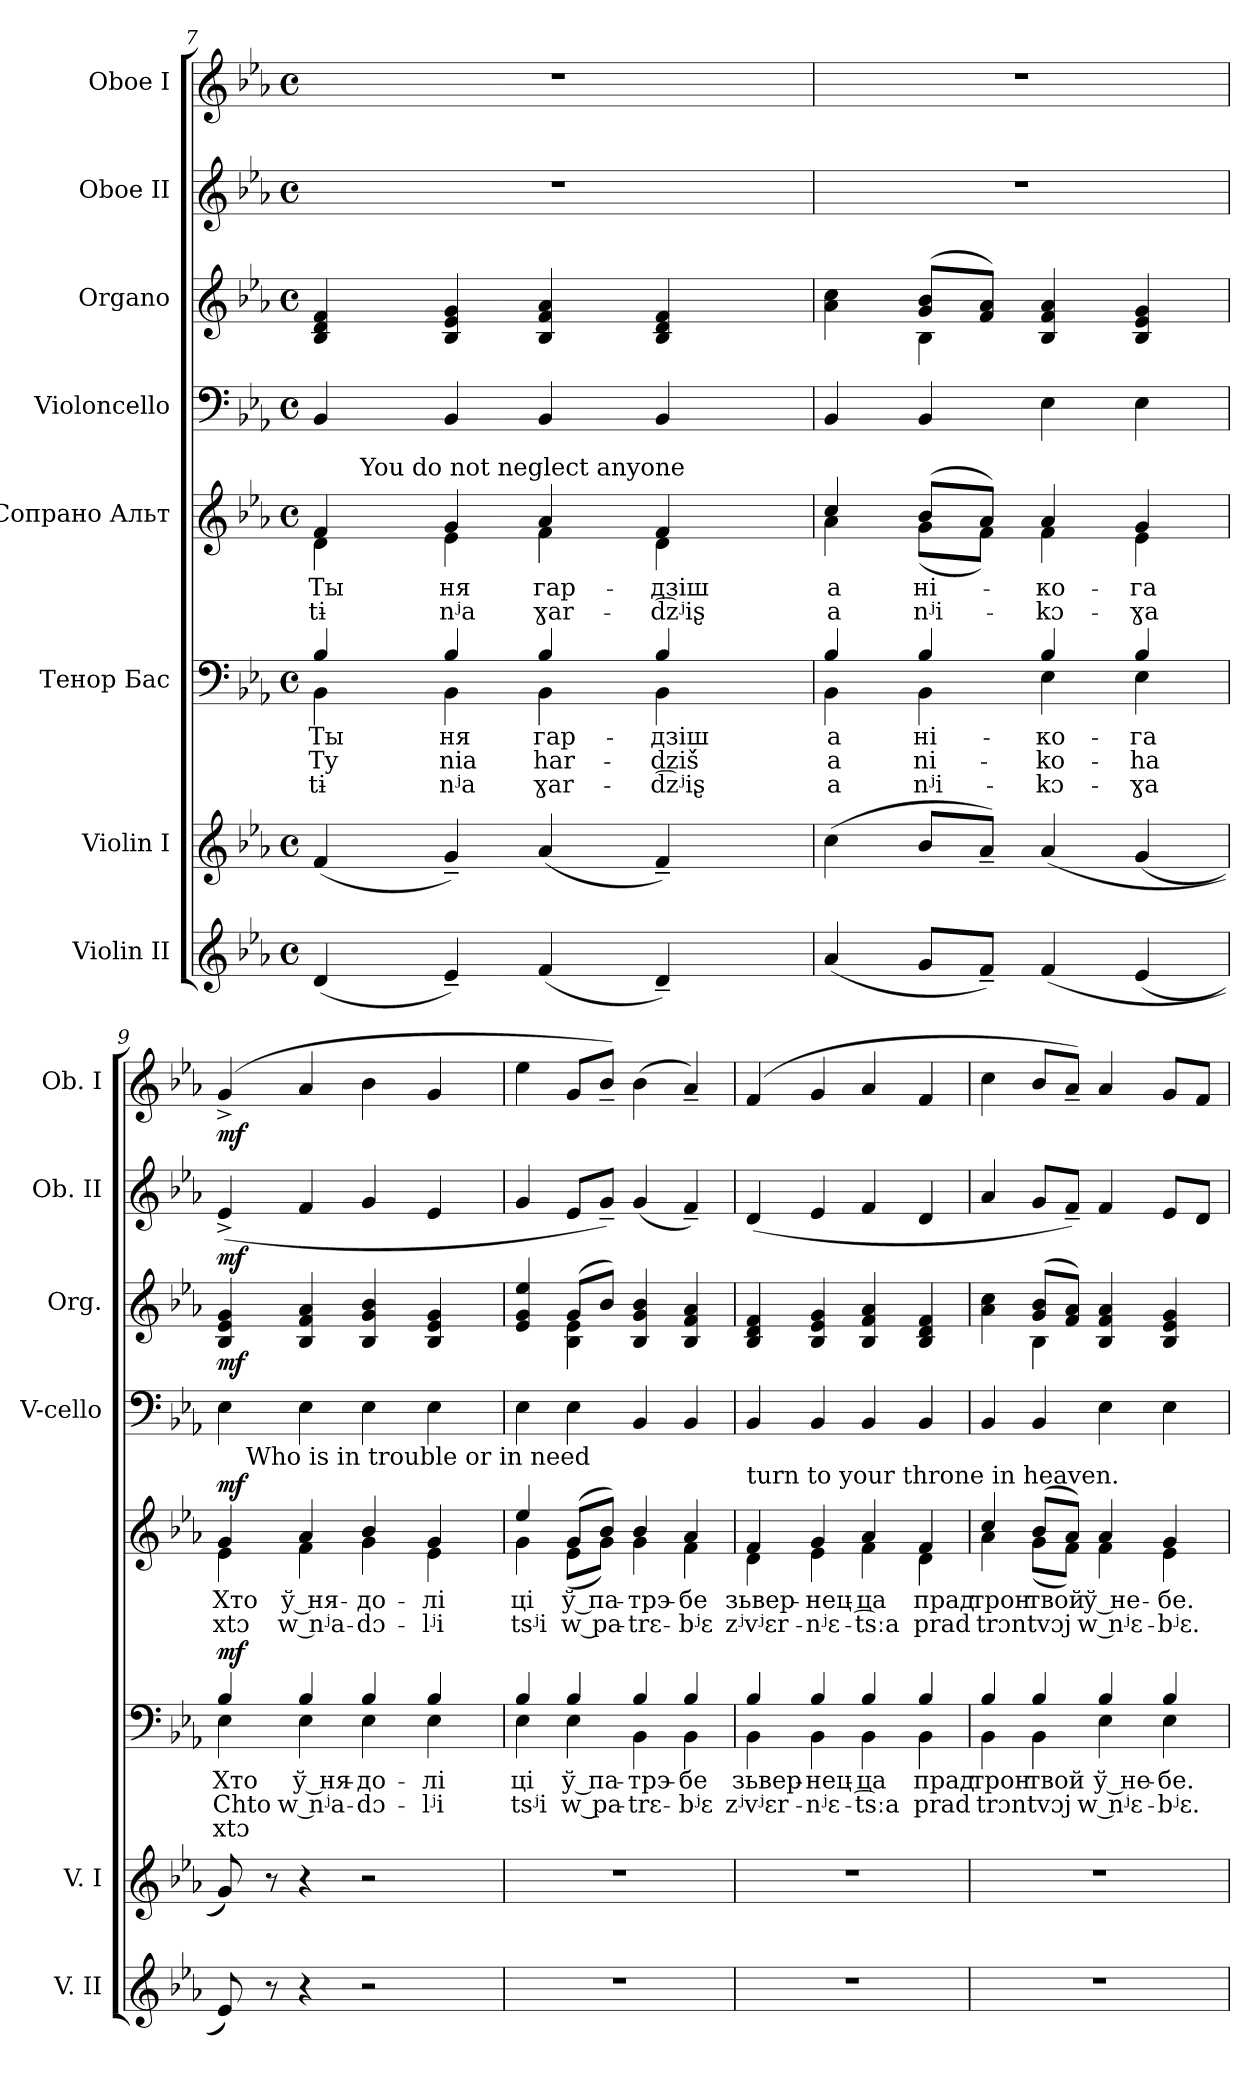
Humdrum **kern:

**kern	**kern	**kern	**text	**text	**text	**dynam	**kern	**text	**text	**dynam	**kern	**kern	**dynam	**kern	**dynam	**kern	**dynam
*part8	*part7	*part6	*part6	*part6	*part6	*part6	*part5	*part5	*part5	*part5	*part4	*part3	*part3	*part2	*part2	*part1	*part1
*staff8	*staff7	*staff6	*staff6	*staff6	*staff6	*staff6	*staff5	*staff5	*staff5	*staff5	*staff4	*staff3	*staff3	*staff2	*staff2	*staff1	*staff1
*I"Violin II	*I"Violin I	*I"Тенор Бас	*	*	*	*	*I"Сопрано Альт	*	*	*	*I"Violoncello	*I"Organo	*	*I"Oboe II	*	*I"Oboe I	*
*I'V. II	*I'V. I	*	*	*	*	*	*	*	*	*	*I'V-cello	*I'Org.	*	*I'Ob. II	*	*I'Ob. I	*
*clefG2	*clefG2	*clefF4	*	*	*	*	*clefG2	*	*	*	*clefF4	*clefG2	*	*clefG2	*	*clefG2	*
*k[b-e-a-]	*k[b-e-a-]	*k[b-e-a-]	*	*	*	*	*k[b-e-a-]	*	*	*	*k[b-e-a-]	*k[b-e-a-]	*	*k[b-e-a-]	*	*k[b-e-a-]	*
*E-:	*E-:	*E-:	*	*	*	*	*E-:	*	*	*	*E-:	*E-:	*	*E-:	*	*E-:	*
*M4/4	*M4/4	*M4/4	*	*	*	*	*M4/4	*	*	*	*M4/4	*M4/4	*	*M4/4	*	*M4/4	*
*met(c)	*met(c)	*met(c)	*	*	*	*	*met(c)	*	*	*	*met(c)	*met(c)	*	*met(c)	*	*met(c)	*
=7	=7	=7	=7	=7	=7	=7	=7	=7	=7	=7	=7	=7	=7	=7	=7	=7	=7
!	!	!	!LO:LY:b:color=#000000	!LO:LY:b:color=#000000	!LO:LY:b:color=#000000	!	!	!	!	!	!	!	!	!	!	!	!
*	*	*^	*	*	*	*	*	*	*	*	*	*	*	*	*	*	*
!	!	!	!	!	!	!	!	!	!LO:LY:b:color=#000000	!LO:LY:b:color=#000000	!	!	!	!	!	!	!	!
*	*	*	*	*	*	*	*	*^	*	*	*	*	*	*	*	*	*	*
!	!	!	!	!	!	!	!	!	!	!LO:LY:b:color=#000000	!	!	!	!	!	!	!	!	!
*	*	*	*	*	*	*	*	*	*^	*	*	*	*	*	*	*	*	*	*
(4di/	(4fi/	4B-i/	4BB-i\	Ты	Ty	tɨ	.	4fi/	4di\	32ryy	Ты	tɨ	.	4BB-i/	4B-i/ 4di 4fi	.	1r	.	1r	.
.	.	.	.	.	.	.	.	.	.	128ryy	.	.	.	.	.	.	.	.	.	.
.	.	.	.	.	.	.	.	.	.	256ryy	.	.	.	.	.	.	.	.	.	.
.	.	.	.	.	.	.	.	.	.	1024ryy	.	.	.	.	.	.	.	.	.	.
!	!	!	!	!	!	!	!	!	!	!LO:TX:a:t=You do not neglect anyone	!	!	!	!	!	!	!	!	!	!
.	.	.	.	.	.	.	.	.	.	2ryy	.	.	.	.	.	.	.	.	.	.
!	!	!	!	!LO:LY:b:color=#000000	!LO:LY:b:color=#000000	!LO:LY:b:color=#000000	!	!	!	!	!	!	!	!	!	!	!	!	!	!
!	!	!	!	!	!	!	!	!	!	!	!LO:LY:b:color=#000000	!LO:LY:b:color=#000000	!	!	!	!	!	!	!	!
!	!	!	!	!	!	!	!	!	!	!	!LO:LY:b:color=#000000	!	!	!	!	!	!	!	!	!
4e-~i/)	4g~i/)	4B-i/	4BB-i\	ня	nia	nʲa	.	4gi/	4e-i\	.	ня	nʲa	.	4BB-i/	4B-i/ 4e-i 4gi	.	.	.	.	.
!	!	!	!	!LO:LY:b:color=#000000	!LO:LY:b:color=#000000	!LO:LY:b:color=#000000	!	!	!	!	!	!	!	!	!	!	!	!	!	!
!	!	!	!	!	!	!	!	!	!	!	!LO:LY:b:color=#000000	!LO:LY:b:color=#000000	!	!	!	!	!	!	!	!
!	!	!	!	!	!	!	!	!	!	!	!LO:LY:b:color=#000000	!	!	!	!	!	!	!	!	!
(4fi/	(4a-i/	4B-i/	4BB-i\	гар-	har-	ɣar-	.	4a-i/	4fi\	.	гар-	ɣar-	.	4BB-i/	4B-i/ 4fi 4a-i	.	.	.	.	.
.	.	.	.	.	.	.	.	.	.	4ryy	.	.	.	.	.	.	.	.	.	.
!	!	!	!	!LO:LY:b:color=#000000	!LO:LY:b:color=#000000	!LO:LY:b:color=#000000	!	!	!	!	!	!	!	!	!	!	!	!	!	!
!	!	!	!	!	!	!	!	!	!	!	!LO:LY:b:color=#000000	!LO:LY:b:color=#000000	!	!	!	!	!	!	!	!
!	!	!	!	!	!	!	!	!	!	!	!LO:LY:b:color=#000000	!	!	!	!	!	!	!	!	!
4d~i/)	4f~i/)	4B-i/	4BB-i\	-дзіш	-dziš́	-d͡zʲiʂ	.	4fi/	4di\	.	-дзіш	-d͡zʲiʂ	.	4BB-i/	4B-i/ 4di 4fi	.	.	.	.	.
.	.	.	.	.	.	.	.	.	.	8ryy	.	.	.	.	.	.	.	.	.	.
.	.	.	.	.	.	.	.	.	.	16ryy	.	.	.	.	.	.	.	.	.	.
.	.	.	.	.	.	.	.	.	.	64ryy	.	.	.	.	.	.	.	.	.	.
.	.	.	.	.	.	.	.	.	.	512.ryy	.	.	.	.	.	.	.	.	.	.
*	*	*	*	*	*	*	*	*v	*v	*v	*	*	*	*	*	*	*	*	*	*
=8	=8	=8	=8	=8	=8	=8	=8	=8	=8	=8	=8	=8	=8	=8	=8	=8	=8	=8
*	*	*	*	*	*	*	*	*^	*	*	*	*	*	*	*	*	*	*
*	*	*	*	*	*	*	*	*	*^	*	*	*	*	*	*	*	*	*	*
!	!	!	!	!LO:LY:b:color=#000000	!LO:LY:b:color=#000000	!LO:LY:b:color=#000000	!	!	!	!	!	!	!	!	!	!	!	!	!	!
*	*	*	*	*	*	*	*	*v	*v	*v	*	*	*	*	*	*	*	*	*	*
*	*	*	*	*	*	*	*	*^	*	*	*	*	*	*	*	*	*	*
*	*	*	*	*	*	*	*	*	*^	*	*	*	*	*	*	*	*	*	*
!	!	!	!	!	!	!	!	!	!	!	!LO:LY:b:color=#000000	!LO:LY:b:color=#000000	!	!	!	!	!	!	!	!
*	*	*	*	*	*	*	*	*	*v	*v	*	*	*	*	*	*	*	*	*	*
*	*	*	*	*	*	*	*	*	*^	*	*	*	*	*	*	*	*	*	*
!	!	!	!	!	!	!	!	!	!	!	!LO:LY:b:color=#000000	!	!	!	!	!	!	!	!	!
*	*	*	*	*	*	*	*	*	*v	*v	*	*	*	*	*^	*	*	*	*	*
(4a-i/	(4cci\	4B-i/	4BB-i\	а	a	a	.	4cci/	4a-i\	а	a	.	4BB-i/	4a-i\ 4cci	4ryy	.	1r	.	1r	.
!	!	!	!	!LO:LY:b:color=#000000	!LO:LY:b:color=#000000	!LO:LY:b:color=#000000	!	!	!	!	!	!	!	!	!	!	!	!	!	!
!	!	!	!	!	!	!	!	!	!	!LO:LY:b:color=#000000	!LO:LY:b:color=#000000	!	!	!	!	!	!	!	!	!
!	!	!	!	!	!	!	!	!	!	!LO:LY:b:color=#000000	!	!	!	!	!	!	!	!	!	!
8gi/L	8b-i/L	4B-i/	4BB-i\	ні-	ni-	nʲi-	.	(8b-i/L	(8gi\L	ні-	nʲi-	.	4BB-i/	(8gi/ 8b-iL	4B-i\	.	.	.	.	.
8f~i/J)	8a-~i/J)	.	.	.	.	.	.	8a-i/J)	8fi\J)	.	.	.	.	8fi/ 8a-iJ)	.	.	.	.	.	.
!	!	!	!	!LO:LY:b:color=#000000	!LO:LY:b:color=#000000	!LO:LY:b:color=#000000	!	!	!	!	!	!	!	!	!	!	!	!	!	!
!	!	!	!	!	!	!	!	!	!	!LO:LY:b:color=#000000	!LO:LY:b:color=#000000	!	!	!	!	!	!	!	!	!
!	!	!	!	!	!	!	!	!	!	!LO:LY:b:color=#000000	!	!	!	!	!	!	!	!	!	!
(4fi/	(4a-i/	4B-i/	4E-i\	-ко-	-ko-	-kɔ-	.	4a-i/	4fi\	-ко-	-kɔ-	.	4E-i\	4B-i/ 4fi 4a-i	2ryy	.	.	.	.	.
!	!	!	!	!LO:LY:b:color=#000000	!LO:LY:b:color=#000000	!LO:LY:b:color=#000000	!	!	!	!	!	!	!	!	!	!	!	!	!	!
!	!	!	!	!	!	!	!	!	!	!LO:LY:b:color=#000000	!LO:LY:b:color=#000000	!	!	!	!	!	!	!	!	!
!	!	!	!	!	!	!	!	!	!	!LO:LY:b:color=#000000	!	!	!	!	!	!	!	!	!	!
(4e-i/	(4gi/	4B-i/	4E-i\	-га	-ha	-ɣa	.	4gi/	4e-i\	-га	-ɣa	.	4E-i\	4B-i/ 4e-i 4gi	.	.	.	.	.	.
*	*	*	*	*	*	*	*	*v	*v	*	*	*	*	*v	*v	*	*	*	*	*
!!LO:PB:g=z
=9	=9	=9	=9	=9	=9	=9	=9	=9	=9	=9	=9	=9	=9	=9	=9	=9	=9	=9
*	*	*	*	*	*	*	*	*^	*	*	*	*	*	*	*	*	*	*
!	!	!	!	!LO:LY:b:color=#000000	!LO:LY:b:color=#000000	!LO:LY:b:color=#000000	!	!	!	!	!	!	!	!	!	!	!	!	!
*	*	*	*	*	*	*	*	*v	*v	*	*	*	*	*	*	*	*	*	*
*	*	*	*	*	*	*	*	*^	*	*	*	*	*	*	*	*	*	*
!	!	!	!	!	!	!	!	!	!	!LO:LY:b:color=#000000	!LO:LY:b:color=#000000	!	!	!	!	!	!	!	!
!	!	!	!	!	!	!	!	!	!	!LO:LY:b:color=#000000	!	!	!	!	!	!	!	!	!
*	*	*	*	*	*	*	*	*	*^	*	*	*	*	*	*	*	*	*	*
8e-i/))	8gi/))	4B-i/	4E-i\	Хто	Chto	xtɔ	mf	4gi/	4e-i\	16ryy	Хто	xtɔ	mf	4E-i\	4B-i/ 4e-i 4gi	mf	(4e-^i/	mf	(4g^i/	mf
.	.	.	.	.	.	.	.	.	.	128ryy	.	.	.	.	.	.	.	.	.	.
!	!	!	!	!	!	!	!	!	!	!LO:TX:a:t=Who is in trouble or in need	!	!	!	!	!	!	!	!	!	!
.	.	.	.	.	.	.	.	.	.	2ryy	.	.	.	.	.	.	.	.	.	.
8r	8r	.	.	.	.	.	.	.	.	.	.	.	.	.	.	.	.	.	.	.
!	!	!	!	!LO:LY:b:color=#000000	!LO:LY:b:color=#000000	!	!	!	!	!	!	!	!	!	!	!	!	!	!	!
!	!	!	!	!LO:LY:b:color=#000000	!	!	!	!	!	!	!	!	!	!	!	!	!	!	!	!
!	!	!	!	!	!	!	!	!	!	!	!LO:LY:b:color=#000000	!LO:LY:b:color=#000000	!	!	!	!	!	!	!	!
!	!	!	!	!	!	!	!	!	!	!	!LO:LY:b:color=#000000	!	!	!	!	!	!	!	!	!
4r	4r	4B-i/	4E-i\	ў ня-	w nʲa-	.	.	4a-i/	4fi\	.	ў ня-	w nʲa-	.	4E-i\	4B-i/ 4fi 4a-i	.	4fi/	.	4a-i/	.
!	!	!	!	!LO:LY:b:color=#000000	!LO:LY:b:color=#000000	!	!	!	!	!	!	!	!	!	!	!	!	!	!	!
!	!	!	!	!LO:LY:b:color=#000000	!	!	!	!	!	!	!	!	!	!	!	!	!	!	!	!
!	!	!	!	!	!	!	!	!	!	!	!LO:LY:b:color=#000000	!LO:LY:b:color=#000000	!	!	!	!	!	!	!	!
!	!	!	!	!	!	!	!	!	!	!	!LO:LY:b:color=#000000	!	!	!	!	!	!	!	!	!
2r	2r	4B-i/	4E-i\	-до-	-dɔ-	.	.	4b-i/	4gi\	.	-до-	-dɔ-	.	4E-i\	4B-i/ 4gi 4b-i	.	4gi/	.	4b-i\	.
.	.	.	.	.	.	.	.	.	.	4ryy	.	.	.	.	.	.	.	.	.	.
!	!	!	!	!LO:LY:b:color=#000000	!LO:LY:b:color=#000000	!	!	!	!	!	!	!	!	!	!	!	!	!	!	!
!	!	!	!	!LO:LY:b:color=#000000	!	!	!	!	!	!	!	!	!	!	!	!	!	!	!	!
!	!	!	!	!	!	!	!	!	!	!	!LO:LY:b:color=#000000	!LO:LY:b:color=#000000	!	!	!	!	!	!	!	!
!	!	!	!	!	!	!	!	!	!	!	!LO:LY:b:color=#000000	!	!	!	!	!	!	!	!	!
.	.	4B-i/	4E-i\	-лі	-lʲi	.	.	4gi/	4e-i\	.	-лі	-lʲi	.	4E-i\	4B-i/ 4e-i 4gi	.	4e-i/	.	4gi/	.
.	.	.	.	.	.	.	.	.	.	8ryy	.	.	.	.	.	.	.	.	.	.
.	.	.	.	.	.	.	.	.	.	32..ryy	.	.	.	.	.	.	.	.	.	.
*	*	*	*	*	*	*	*	*v	*v	*v	*	*	*	*	*	*	*	*	*	*
=10	=10	=10	=10	=10	=10	=10	=10	=10	=10	=10	=10	=10	=10	=10	=10	=10	=10	=10
*	*	*	*	*	*	*	*	*^	*	*	*	*	*	*	*	*	*	*
*	*	*	*	*	*	*	*	*	*^	*	*	*	*	*	*	*	*	*	*
!	!	!	!	!LO:LY:b:color=#000000	!LO:LY:b:color=#000000	!	!	!	!	!	!	!	!	!	!	!	!	!	!	!
*	*	*	*	*	*	*	*	*v	*v	*v	*	*	*	*	*	*	*	*	*	*
*	*	*	*	*	*	*	*	*^	*	*	*	*	*	*	*	*	*	*
*	*	*	*	*	*	*	*	*	*^	*	*	*	*	*	*	*	*	*	*
!	!	!	!	!LO:LY:b:color=#000000	!	!	!	!	!	!	!	!	!	!	!	!	!	!	!	!
*	*	*	*	*	*	*	*	*v	*v	*v	*	*	*	*	*	*	*	*	*	*
*	*	*	*	*	*	*	*	*^	*	*	*	*	*	*	*	*	*	*
*	*	*	*	*	*	*	*	*	*^	*	*	*	*	*	*	*	*	*	*
!	!	!	!	!	!	!	!	!	!	!	!LO:LY:b:color=#000000	!LO:LY:b:color=#000000	!	!	!	!	!	!	!	!
*	*	*	*	*	*	*	*	*	*v	*v	*	*	*	*	*	*	*	*	*	*
*	*	*	*	*	*	*	*	*	*^	*	*	*	*	*	*	*	*	*	*
!	!	!	!	!	!	!	!	!	!	!	!LO:LY:b:color=#000000	!	!	!	!	!	!	!	!	!
*	*	*	*	*	*	*	*	*	*v	*v	*	*	*	*	*^	*	*	*	*	*
1r	1r	4B-i/	4E-i\	ці	tsʲi	.	.	4ee-i/	4gi\	ці	tsʲi	.	4E-i\	4e-i/ 4gi 4ee-i	4ryy	.	4gi/	.	4ee-i\	.
!	!	!	!	!LO:LY:b:color=#000000	!LO:LY:b:color=#000000	!	!	!	!	!	!	!	!	!	!	!	!	!	!	!
!	!	!	!	!LO:LY:b:color=#000000	!	!	!	!	!	!	!	!	!	!	!	!	!	!	!	!
!	!	!	!	!	!	!	!	!	!	!LO:LY:b:color=#000000	!LO:LY:b:color=#000000	!	!	!	!	!	!	!	!	!
!	!	!	!	!	!	!	!	!	!	!LO:LY:b:color=#000000	!	!	!	!	!	!	!	!	!	!
.	.	4B-i/	4E-i\	ў па-	w pa-	.	.	(8gi/L	(8e-i\L	ў па-	w pa-	.	4E-i\	(8gi/L	4B-i\ 4e-i	.	8e-i/L	.	8gi/L	.
.	.	.	.	.	.	.	.	8b-i/J)	8gi\J)	.	.	.	.	8b-i/J)	.	.	8g~i/J)	.	8b-~i/J)	.
!	!	!	!	!LO:LY:b:color=#000000	!LO:LY:b:color=#000000	!	!	!	!	!	!	!	!	!	!	!	!	!	!	!
!	!	!	!	!LO:LY:b:color=#000000	!	!	!	!	!	!	!	!	!	!	!	!	!	!	!	!
!	!	!	!	!	!	!	!	!	!	!LO:LY:b:color=#000000	!LO:LY:b:color=#000000	!	!	!	!	!	!	!	!	!
!	!	!	!	!	!	!	!	!	!	!LO:LY:b:color=#000000	!	!	!	!	!	!	!	!	!	!
.	.	4B-i/	4BB-i\	-трэ-	-trɛ-	.	.	4b-i/	4gi\	-трэ-	-trɛ-	.	4BB-i/	4B-i/ 4gi 4b-i	2ryy	.	(4gi/	.	(4b-i\	.
!	!	!	!	!LO:LY:b:color=#000000	!LO:LY:b:color=#000000	!	!	!	!	!	!	!	!	!	!	!	!	!	!	!
!	!	!	!	!LO:LY:b:color=#000000	!	!	!	!	!	!	!	!	!	!	!	!	!	!	!	!
!	!	!	!	!	!	!	!	!	!	!LO:LY:b:color=#000000	!LO:LY:b:color=#000000	!	!	!	!	!	!	!	!	!
!	!	!	!	!	!	!	!	!	!	!LO:LY:b:color=#000000	!	!	!	!	!	!	!	!	!	!
.	.	4B-i/	4BB-i\	-бе	-bʲɛ	.	.	4a-i/	4fi\	-бе	-bʲɛ	.	4BB-i/	4B-i/ 4fi 4a-i	.	.	4f~i/)	.	4a-~i/)	.
*	*	*	*	*	*	*	*	*	*	*	*	*	*	*v	*v	*	*	*	*	*
=11	=11	=11	=11	=11	=11	=11	=11	=11	=11	=11	=11	=11	=11	=11	=11	=11	=11	=11	=11
!	!	!	!	!LO:LY:b:color=#000000	!LO:LY:b:color=#000000	!	!	!	!	!	!	!	!	!	!	!	!	!	!
!	!	!	!	!LO:LY:b:color=#000000	!	!	!	!	!	!	!	!	!	!	!	!	!	!	!
!	!	!	!	!	!	!	!	!	!	!LO:LY:b:color=#000000	!LO:LY:b:color=#000000	!	!	!	!	!	!	!	!
!	!	!	!	!	!	!	!	!LO:TX:a:t=turn to your throne in heaven.	!	!	!	!	!	!	!	!	!	!	!
!	!	!	!	!	!	!	!	!	!	!LO:LY:b:color=#000000	!	!	!	!	!	!	!	!	!
1r	1r	4B-i/	4BB-i\	зьвер-	zʲvʲɛr-	.	.	4fi/	4di\	зьвер-	zʲvʲɛr-	.	4BB-i/	4B-i/ 4di 4fi	.	(4di/	.	(4fi/	.
!	!	!	!	!LO:LY:b:color=#000000	!LO:LY:b:color=#000000	!	!	!	!	!	!	!	!	!	!	!	!	!	!
!	!	!	!	!LO:LY:b:color=#000000	!	!	!	!	!	!	!	!	!	!	!	!	!	!	!
!	!	!	!	!	!	!	!	!	!	!LO:LY:b:color=#000000	!LO:LY:b:color=#000000	!	!	!	!	!	!	!	!
!	!	!	!	!	!	!	!	!	!	!LO:LY:b:color=#000000	!	!	!	!	!	!	!	!	!
.	.	4B-i/	4BB-i\	-нец-	-nʲɛ-	.	.	4gi/	4e-i\	-нец-	-nʲɛ-	.	4BB-i/	4B-i/ 4e-i 4gi	.	4e-i/	.	4gi/	.
!	!	!	!	!LO:LY:b:color=#000000	!LO:LY:b:color=#000000	!	!	!	!	!	!	!	!	!	!	!	!	!	!
!	!	!	!	!LO:LY:b:color=#000000	!	!	!	!	!	!	!	!	!	!	!	!	!	!	!
!	!	!	!	!	!	!	!	!	!	!LO:LY:b:color=#000000	!LO:LY:b:color=#000000	!	!	!	!	!	!	!	!
!	!	!	!	!	!	!	!	!	!	!LO:LY:b:color=#000000	!	!	!	!	!	!	!	!	!
.	.	4B-i/	4BB-i\	-ца	-t͡sːa	.	.	4a-i/	4fi\	-ца	-t͡sːa	.	4BB-i/	4B-i/ 4fi 4a-i	.	4fi/	.	4a-i/	.
!	!	!	!	!LO:LY:b:color=#000000	!LO:LY:b:color=#000000	!	!	!	!	!	!	!	!	!	!	!	!	!	!
!	!	!	!	!LO:LY:b:color=#000000	!	!	!	!	!	!	!	!	!	!	!	!	!	!	!
!	!	!	!	!	!	!	!	!	!	!LO:LY:b:color=#000000	!LO:LY:b:color=#000000	!	!	!	!	!	!	!	!
!	!	!	!	!	!	!	!	!	!	!LO:LY:b:color=#000000	!	!	!	!	!	!	!	!	!
.	.	4B-i/	4BB-i\	прад	prad	.	.	4fi/	4di\	прад	prad	.	4BB-i/	4B-i/ 4di 4fi	.	4di/	.	4fi/	.
=12	=12	=12	=12	=12	=12	=12	=12	=12	=12	=12	=12	=12	=12	=12	=12	=12	=12	=12	=12
!	!	!	!	!LO:LY:b:color=#000000	!LO:LY:b:color=#000000	!	!	!	!	!	!	!	!	!	!	!	!	!	!
!	!	!	!	!LO:LY:b:color=#000000	!	!	!	!	!	!	!	!	!	!	!	!	!	!	!
!	!	!	!	!	!	!	!	!	!	!LO:LY:b:color=#000000	!LO:LY:b:color=#000000	!	!	!	!	!	!	!	!
!	!	!	!	!	!	!	!	!	!	!LO:LY:b:color=#000000	!	!	!	!	!	!	!	!	!
*	*	*	*	*	*	*	*	*	*	*	*	*	*	*^	*	*	*	*	*
1r	1r	4B-i/	4BB-i\	трон	trɔn	.	.	4cci/	4a-i\	трон	trɔn	.	4BB-i/	4a-i\ 4cci	4ryy	.	4a-i/	.	4cci\	.
!	!	!	!	!LO:LY:b:color=#000000	!LO:LY:b:color=#000000	!	!	!	!	!	!	!	!	!	!	!	!	!	!	!
!	!	!	!	!LO:LY:b:color=#000000	!	!	!	!	!	!	!	!	!	!	!	!	!	!	!	!
!	!	!	!	!	!	!	!	!	!	!LO:LY:b:color=#000000	!LO:LY:b:color=#000000	!	!	!	!	!	!	!	!	!
!	!	!	!	!	!	!	!	!	!	!LO:LY:b:color=#000000	!	!	!	!	!	!	!	!	!	!
.	.	4B-i/	4BB-i\	твой	tvɔj	.	.	(8b-i/L	(8gi\L	твой	tvɔj	.	4BB-i/	(8gi/ 8b-iL	4B-i\	.	8gi/L	.	8b-i/L	.
.	.	.	.	.	.	.	.	8a-i/J)	8fi\J)	.	.	.	.	8fi/ 8a-iJ)	.	.	8f~i/J)	.	8a-~i/J)	.
!	!	!	!	!LO:LY:b:color=#000000	!LO:LY:b:color=#000000	!	!	!	!	!	!	!	!	!	!	!	!	!	!	!
!	!	!	!	!LO:LY:b:color=#000000	!	!	!	!	!	!	!	!	!	!	!	!	!	!	!	!
!	!	!	!	!	!	!	!	!	!	!LO:LY:b:color=#000000	!LO:LY:b:color=#000000	!	!	!	!	!	!	!	!	!
!	!	!	!	!	!	!	!	!	!	!LO:LY:b:color=#000000	!	!	!	!	!	!	!	!	!	!
.	.	4B-i/	4E-i\	ў не-	w nʲɛ-	.	.	4a-i/	4fi\	ў не-	w nʲɛ-	.	4E-i\	4B-i/ 4fi 4a-i	2ryy	.	4fi/	.	4a-i/	.
!	!	!	!	!LO:LY:b:color=#000000	!LO:LY:b:color=#000000	!	!	!	!	!	!	!	!	!	!	!	!	!	!	!
!	!	!	!	!LO:LY:b:color=#000000	!	!	!	!	!	!	!	!	!	!	!	!	!	!	!	!
!	!	!	!	!	!	!	!	!	!	!LO:LY:b:color=#000000	!LO:LY:b:color=#000000	!	!	!	!	!	!	!	!	!
!	!	!	!	!	!	!	!	!	!	!LO:LY:b:color=#000000	!	!	!	!	!	!	!	!	!	!
.	.	4B-i/	4E-i\	-бе.	-bʲɛ.	.	.	4gi/	4e-i\	-бе.	-bʲɛ.	.	4E-i\	4B-i/ 4e-i 4gi	.	.	8e-i/L	.	8gi/L	.
.	.	.	.	.	.	.	.	.	.	.	.	.	.	.	.	.	8di/J	.	8fi/J	.
*	*	*v	*v	*	*	*	*	*	*	*	*	*	*	*v	*v	*	*	*	*	*
*	*	*	*	*	*	*	*v	*v	*	*	*	*	*	*	*	*	*	*
=	=	=	=	=	=	=	=	=	=	=	=	=	=	=	=	=	=
*-	*-	*-	*-	*-	*-	*-	*-	*-	*-	*-	*-	*-	*-	*-	*-	*-	*-
